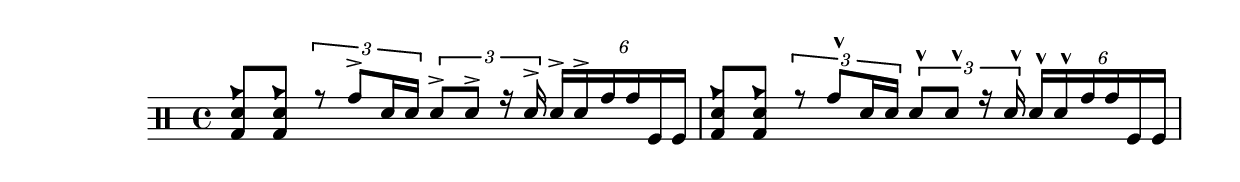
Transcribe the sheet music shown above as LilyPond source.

\version "2.24.2"

am = \markup{ \halign #-2.3 \musicglyph #"scripts.dmarcato"}

up = \drummode {

  <cb sn bd>8 <cb sn bd>
    \tuplet 3/2 4 {r8 tomh^> sn16 sn}
    \once \override TupletBracket.bracket-visibility = ##t
    \tuplet 3/2 4 {sn8^> sn8^> r16 sn^>}
    \tuplet 6/4 4 {sn16^> sn^> tomh tomh tomfl tomfl}

  <cb sn bd>8 <cb sn bd>
    %\override Script.script-priority = #-10000
    \override TextScript.script-priority = #-10000
    \tuplet 3/2 4 {r8 tomh^\am sn16 sn}
    \once \override TupletBracket.bracket-visibility = ##t
    \tuplet 3/2 4 {sn8^\am sn8^\am r16 sn^\am}
    \tuplet 6/4 4 {sn16^\am sn^\am tomh tomh tomfl tomfl}
}

\score {
  \new DrumStaff
  <<
    \new DrumVoice { \voiceOne \up }
  >>
  \layout {}
}
